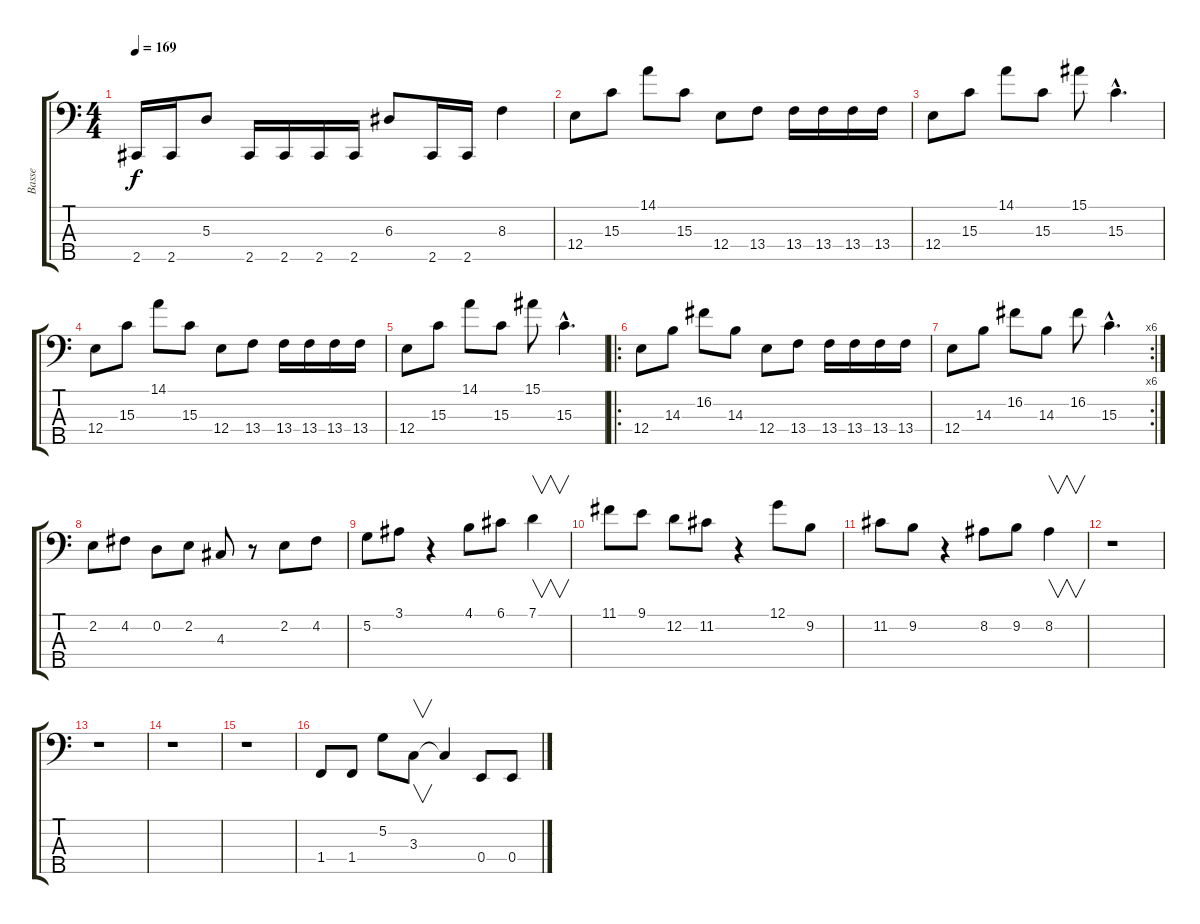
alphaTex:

\track ("Basse" "Basse") {instrument electricbassfinger}
\staff {score tabs}
\tuning (G2 D2 A1 E1 B0) {hide}
\ts (4 4)
\tempo 169
\clef f4
\ks c
2.5.16{dy f} 2.5.16 5.3.8 2.5.16 2.5.16 2.5.16 2.5.16 6.3.8 2.5.16 2.5.16 8.3.4 |
12.4.8{volume 16} 15.3.8 14.1.8 15.3.8 12.4.8 13.4.8 13.4.16 13.4.16 13.4.16 13.4.16 |
12.4.8 15.3.8 14.1.8 15.3.8 15.1.8 15.3{hac}.4{d} |
12.4.8 15.3.8 14.1.8 15.3.8 12.4.8 13.4.8 13.4.16 13.4.16 13.4.16 13.4.16 |
12.4.8 15.3.8 14.1.8 15.3.8 15.1.8 15.3{hac}.4{d} |
\ro
12.4.8 14.3.8 16.2.8 14.3.8 12.4.8 13.4.8 13.4.16 13.4.16 13.4.16 13.4.16 |
\rc 6
12.4.8 14.3.8 16.2.8 14.3.8 16.2.8 15.3{hac}.4{d} |
2.2.8{volume 10} 4.2.8 0.2.8 2.2.8 4.3.8 r.8 2.2.8 4.2.8 |
5.2.8 3.1.8 r.4 4.1.8 6.1.8 7.1.4{v} |
11.1.8 9.1.8 12.2.8 11.2.8 r.4 12.1.8 9.2.8 |
11.2.8 9.2.8 r.4 8.2.8 9.2.8 8.2.4{v} |
r.1 |
r.1 |
r.1 |
r.1 |
1.4.8 1.4.8 5.2.8 3.3.8{v} 3.3{t}.4 0.4.8 0.4.8
